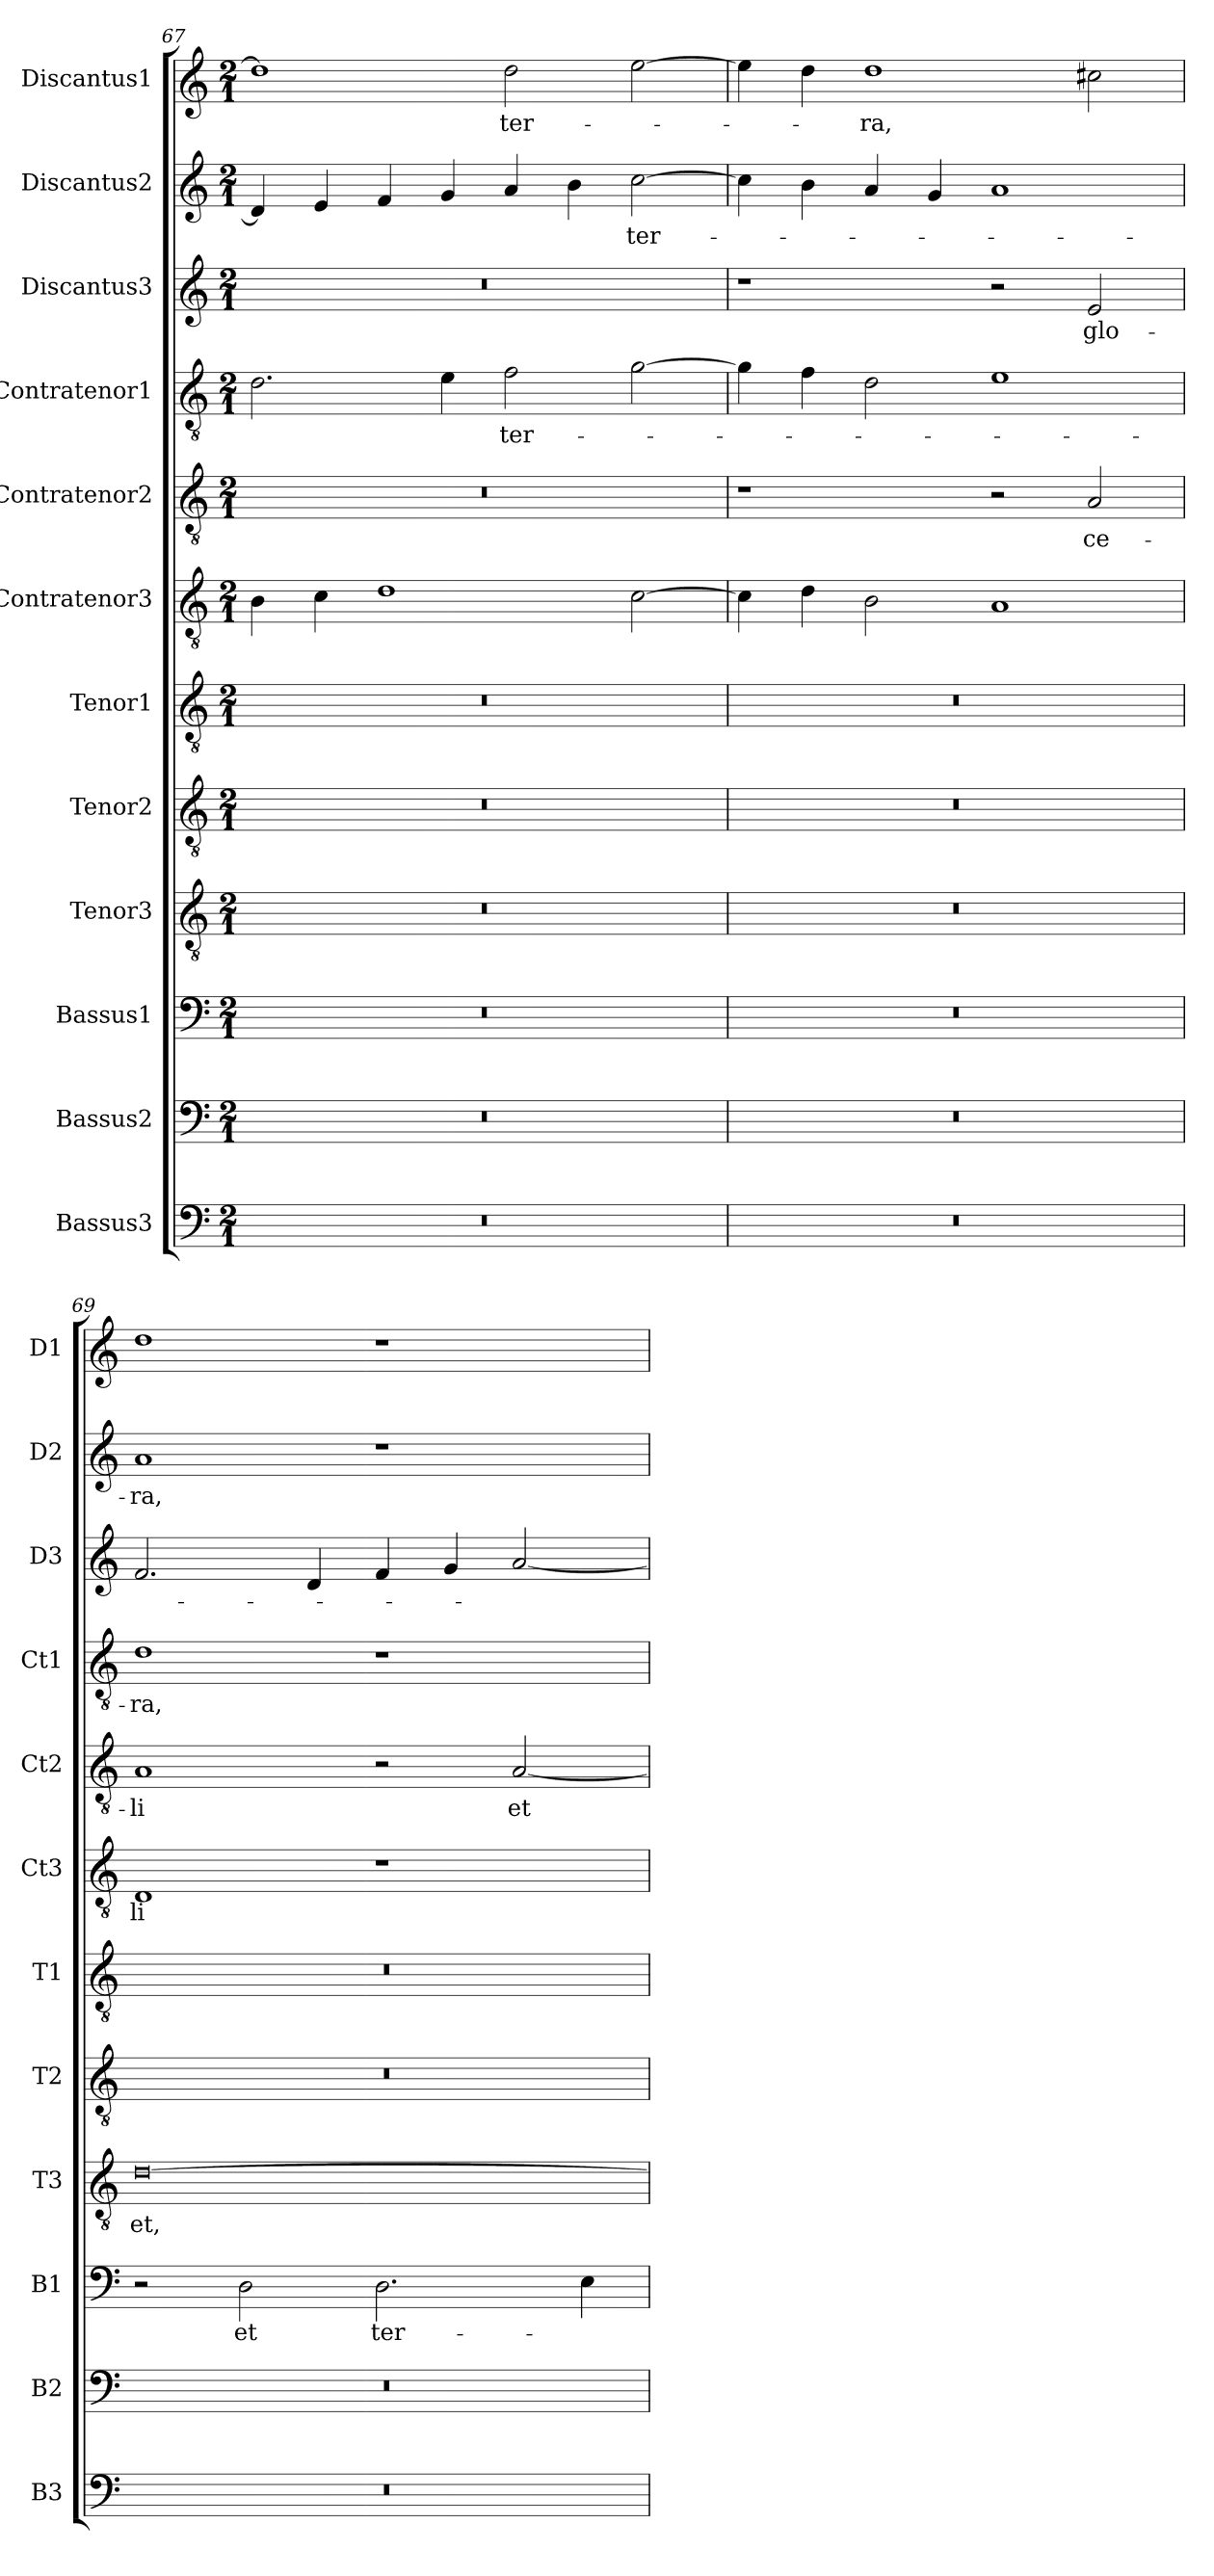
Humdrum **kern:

**kern	**kern	**kern	**text	**kern	**text	**kern	**kern	**kern	**text	**kern	**text	**kern	**text	**kern	**text	**kern	**text	**kern	**text
*part12	*part11	*part10	*part10	*part9	*part9	*part8	*part7	*part6	*part6	*part5	*part5	*part4	*part4	*part3	*part3	*part2	*part2	*part1	*part1
*staff12	*staff11	*staff10	*staff10	*staff9	*staff9	*staff8	*staff7	*staff6	*staff6	*staff5	*staff5	*staff4	*staff4	*staff3	*staff3	*staff2	*staff2	*staff1	*staff1
*I"Bassus3	*I"Bassus2	*I"Bassus1	*	*I"Tenor3	*	*I"Tenor2	*I"Tenor1	*I"Contratenor3	*	*I"Contratenor2	*	*I"Contratenor1	*	*I"Discantus3	*	*I"Discantus2	*	*I"Discantus1	*
*I'B3	*I'B2	*I'B1	*	*I'T3	*	*I'T2	*I'T1	*I'Ct3	*	*I'Ct2	*	*I'Ct1	*	*I'D3	*	*I'D2	*	*I'D1	*
*clefF4	*clefF4	*clefF4	*	*clefGv2	*	*clefGv2	*clefGv2	*clefGv2	*	*clefGv2	*	*clefGv2	*	*clefG2	*	*clefG2	*	*clefG2	*
*k[]	*k[]	*k[]	*	*k[]	*	*k[]	*k[]	*k[]	*	*k[]	*	*k[]	*	*k[]	*	*k[]	*	*k[]	*
*M2/1	*M2/1	*M2/1	*	*M2/1	*	*M2/1	*M2/1	*M2/1	*	*M2/1	*	*M2/1	*	*M2/1	*	*M2/1	*	*M2/1	*
=67	=67	=67	=67	=67	=67	=67	=67	=67	=67	=67	=67	=67	=67	=67	=67	=67	=67	=67	=67
0r	0r	0r	.	0r	.	0r	0r	4B\	.	0r	.	2.d\	.	0r	.	4d/]	.	1dd\]	.
.	.	.	.	.	.	.	.	4c\	.	.	.	.	.	.	.	4e/	.	.	.
.	.	.	.	.	.	.	.	1d\	.	.	.	.	.	.	.	4f/	.	.	.
.	.	.	.	.	.	.	.	.	.	.	.	4e\	.	.	.	4g/	.	.	.
.	.	.	.	.	.	.	.	.	.	.	.	2f\	ter-	.	.	4a/	.	2dd\	ter-
.	.	.	.	.	.	.	.	.	.	.	.	.	.	.	.	4b\	.	.	.
.	.	.	.	.	.	.	.	[2c\	.	.	.	[2g\	.	.	.	[2cc\	ter-	[2ee\	.
=68	=68	=68	=68	=68	=68	=68	=68	=68	=68	=68	=68	=68	=68	=68	=68	=68	=68	=68	=68
0r	0r	0r	.	0r	.	0r	0r	4c\]	.	1r	.	4g\]	.	1r	.	4cc\]	.	4ee\]	.
.	.	.	.	.	.	.	.	4d\	.	.	.	4f\	.	.	.	4b\	.	4dd\	.
.	.	.	.	.	.	.	.	2B\	.	.	.	2d\	.	.	.	4a/	.	1dd\	-ra,
.	.	.	.	.	.	.	.	.	.	.	.	.	.	.	.	4g/	.	.	.
.	.	.	.	.	.	.	.	1A/	.	2r	.	1e\	.	2r	.	1a/	.	.	.
.	.	.	.	.	.	.	.	.	.	2A/	ce-	.	.	2e/	glo-	.	.	2cc#X\	.
=69	=69	=69	=69	=69	=69	=69	=69	=69	=69	=69	=69	=69	=69	=69	=69	=69	=69	=69	=69
0r	0r	2r	.	[0d\	et,	0r	0r	1D/	-li	1A/	-li	1d\	-ra,	2.f/	.	1a/	-ra,	1dd\	.
.	.	2D\	et	.	.	.	.	.	.	.	.	.	.	.	.	.	.	.	.
.	.	.	.	.	.	.	.	.	.	.	.	.	.	4d/	.	.	.	.	.
.	.	2.D\	ter-	.	.	.	.	1r	.	2r	.	1r	.	4f/	.	1r	.	1r	.
.	.	.	.	.	.	.	.	.	.	.	.	.	.	4g/	.	.	.	.	.
.	.	.	.	.	.	.	.	.	.	[2A/	et	.	.	[2a/	.	.	.	.	.
.	.	4E\	.	.	.	.	.	.	.	.	.	.	.	.	.	.	.	.	.
=	=	=	=	=	=	=	=	=	=	=	=	=	=	=	=	=	=	=	=
*-	*-	*-	*-	*-	*-	*-	*-	*-	*-	*-	*-	*-	*-	*-	*-	*-	*-	*-	*-
